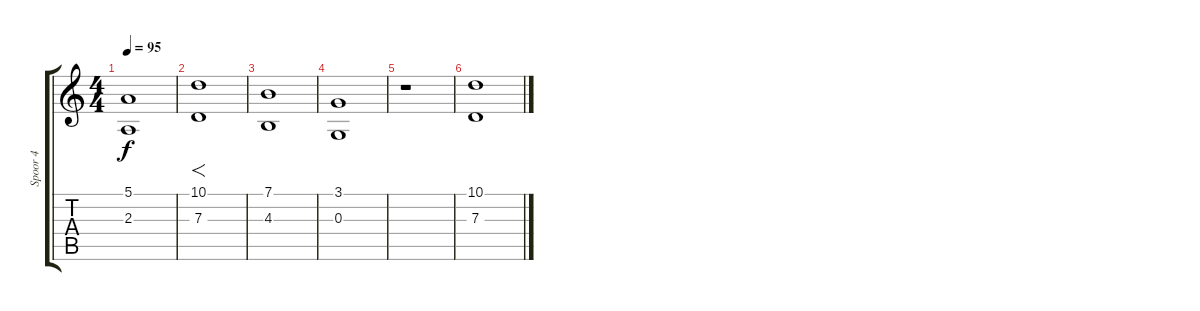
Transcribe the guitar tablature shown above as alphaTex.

\track ("Spoor 4" "Spoor 4") {instrument stringensemble1}
\staff {score tabs}
\tuning (E4 B3 G3 D3 A2 E2) {hide}
\ts (4 4)
\tempo 95
\clef g2
\ks c
(5.1 2.3).1{dy f} |
(10.1 7.3).1{f} |
(7.1 4.3).1 |
(3.1 0.3).1 |
r.1 |
(10.1 7.3).1
